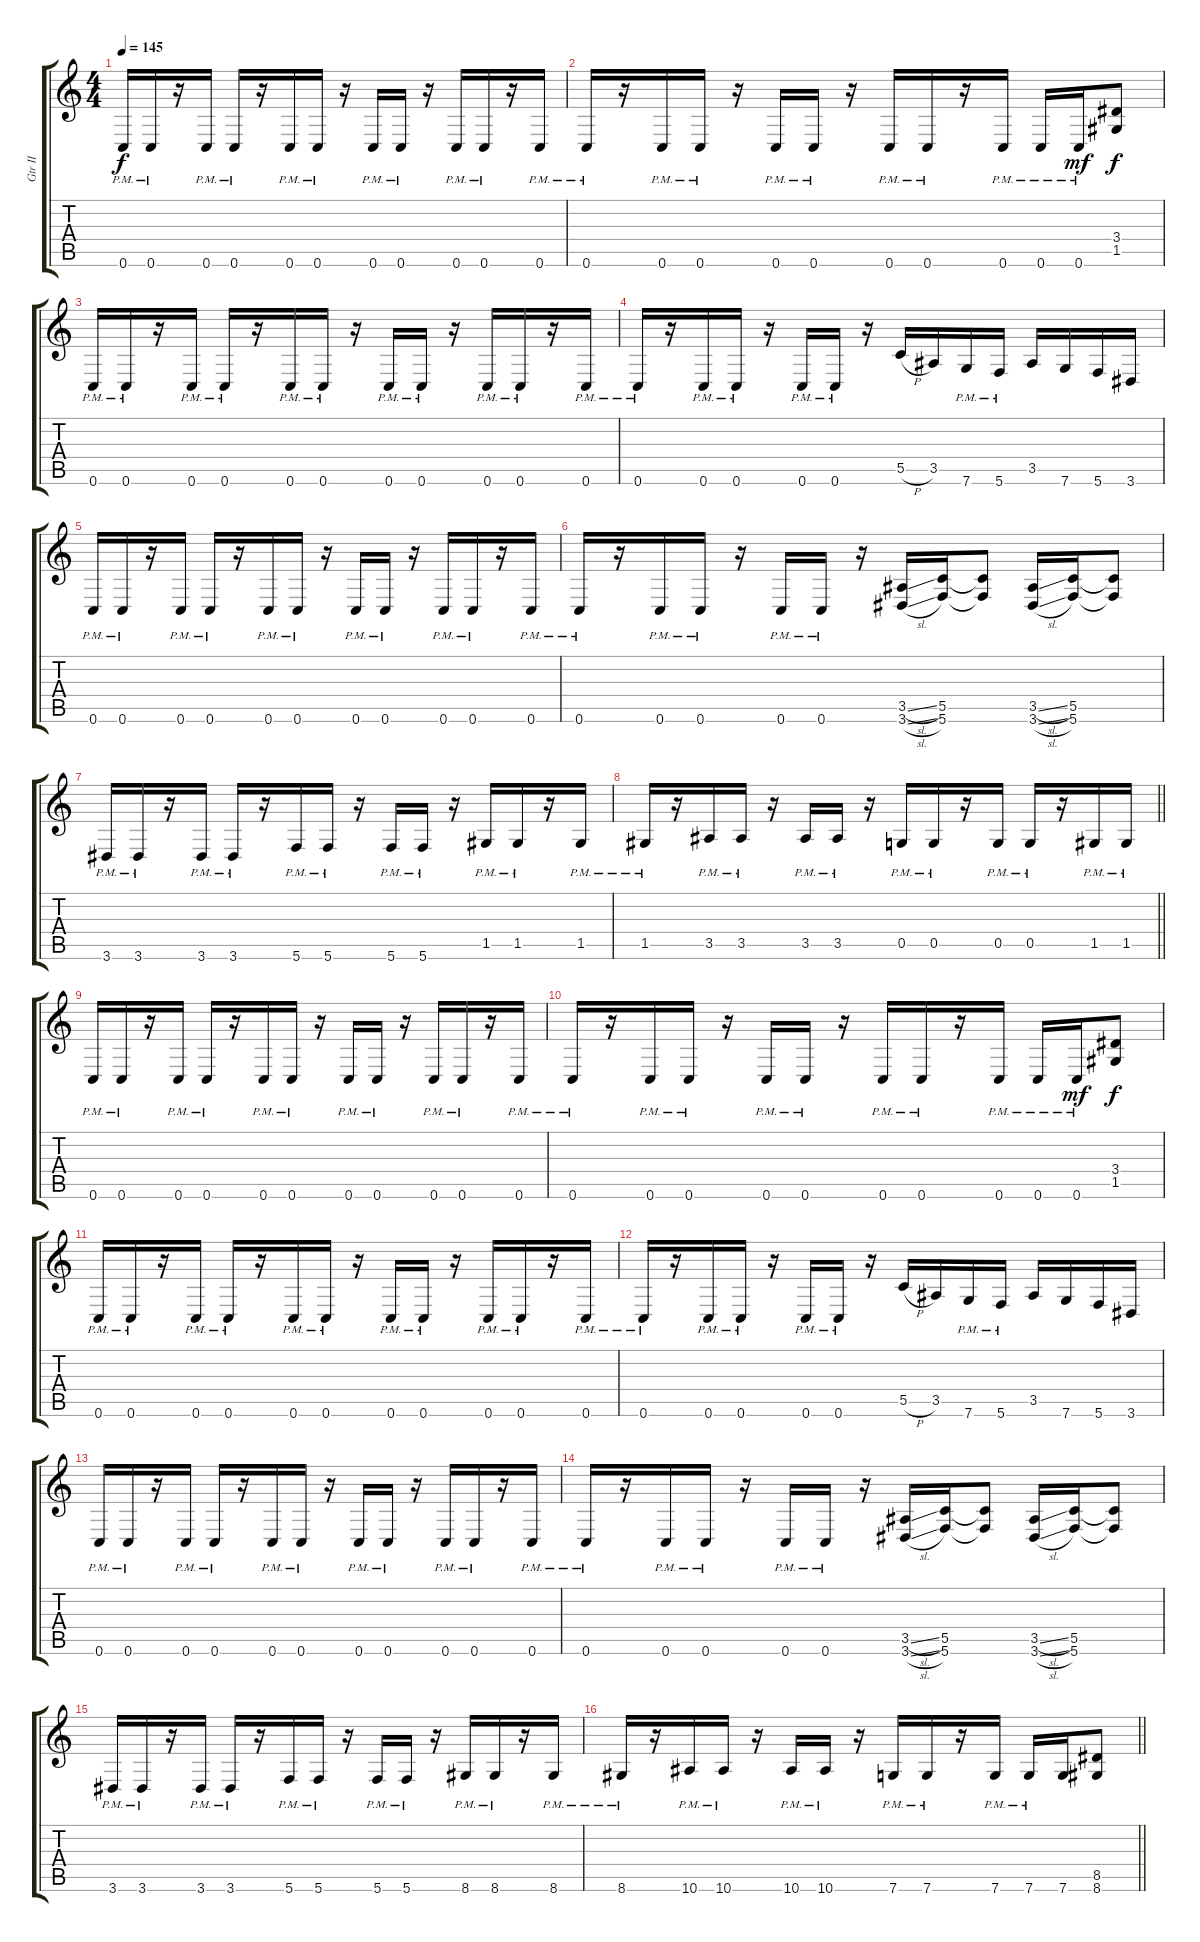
\track ("Gtr II" "Gtr II") {instrument overdrivenguitar}
\staff {score tabs}
\tuning (D4 A3 F3 C3 G2 C2) {hide}
\ts (4 4)
\tempo 145
\clef g2
\ks c
0.6{pm}.16{dy f} 0.6{pm}.16 r.16 0.6{pm}.16 0.6{pm}.16 r.16 0.6{pm}.16 0.6{pm}.16 r.16 0.6{pm}.16 0.6{pm}.16 r.16 0.6{pm}.16 0.6{pm}.16 r.16 0.6{pm}.16 |
0.6{pm}.16 r.16 0.6{pm}.16 0.6{pm}.16 r.16 0.6{pm}.16 0.6{pm}.16 r.16 0.6{pm}.16 0.6{pm}.16 r.16 0.6{pm}.16 0.6{pm}.16 0.6{pm}.16{dy mf} (3.4 1.5).8{dy f} |
0.6{pm}.16 0.6{pm}.16 r.16 0.6{pm}.16 0.6{pm}.16 r.16 0.6{pm}.16 0.6{pm}.16 r.16 0.6{pm}.16 0.6{pm}.16 r.16 0.6{pm}.16 0.6{pm}.16 r.16 0.6{pm}.16 |
0.6{pm}.16 r.16 0.6{pm}.16 0.6{pm}.16 r.16 0.6{pm}.16 0.6{pm}.16 r.16 5.5{h}.16 3.5.16 7.6{pm}.16 5.6{pm}.16 3.5.16 7.6.16 5.6.16 3.6.16 |
0.6{pm}.16 0.6{pm}.16 r.16 0.6{pm}.16 0.6{pm}.16 r.16 0.6{pm}.16 0.6{pm}.16 r.16 0.6{pm}.16 0.6{pm}.16 r.16 0.6{pm}.16 0.6{pm}.16 r.16 0.6{pm}.16 |
0.6{pm}.16 r.16 0.6{pm}.16 0.6{pm}.16 r.16 0.6{pm}.16 0.6{pm}.16 r.16 (3.5{sl} 3.6{sl}).16 (5.5 5.6).16 (5.5{t} 5.6{t}).8 (3.5{sl} 3.6{sl}).16 (5.5 5.6).16 (5.5{t} 5.6{t}).8 |
3.6{pm}.16 3.6{pm}.16 r.16 3.6{pm}.16 3.6{pm}.16 r.16 5.6{pm}.16 5.6{pm}.16 r.16 5.6{pm}.16 5.6{pm}.16 r.16 1.5{pm}.16 1.5{pm}.16 r.16 1.5{pm}.16 |
\barLineRight lightlight
1.5{pm}.16 r.16 3.5{pm}.16 3.5{pm}.16 r.16 3.5{pm}.16 3.5{pm}.16 r.16 0.5{pm}.16 0.5{pm}.16 r.16 0.5{pm}.16 0.5{pm}.16 r.16 1.5{pm}.16 1.5{pm}.16 |
0.6{pm}.16 0.6{pm}.16 r.16 0.6{pm}.16 0.6{pm}.16 r.16 0.6{pm}.16 0.6{pm}.16 r.16 0.6{pm}.16 0.6{pm}.16 r.16 0.6{pm}.16 0.6{pm}.16 r.16 0.6{pm}.16 |
0.6{pm}.16 r.16 0.6{pm}.16 0.6{pm}.16 r.16 0.6{pm}.16 0.6{pm}.16 r.16 0.6{pm}.16 0.6{pm}.16 r.16 0.6{pm}.16 0.6{pm}.16 0.6{pm}.16{dy mf} (3.4 1.5).8{dy f} |
0.6{pm}.16 0.6{pm}.16 r.16 0.6{pm}.16 0.6{pm}.16 r.16 0.6{pm}.16 0.6{pm}.16 r.16 0.6{pm}.16 0.6{pm}.16 r.16 0.6{pm}.16 0.6{pm}.16 r.16 0.6{pm}.16 |
0.6{pm}.16 r.16 0.6{pm}.16 0.6{pm}.16 r.16 0.6{pm}.16 0.6{pm}.16 r.16 5.5{h}.16 3.5.16 7.6{pm}.16 5.6{pm}.16 3.5.16 7.6.16 5.6.16 3.6.16 |
0.6{pm}.16 0.6{pm}.16 r.16 0.6{pm}.16 0.6{pm}.16 r.16 0.6{pm}.16 0.6{pm}.16 r.16 0.6{pm}.16 0.6{pm}.16 r.16 0.6{pm}.16 0.6{pm}.16 r.16 0.6{pm}.16 |
0.6{pm}.16 r.16 0.6{pm}.16 0.6{pm}.16 r.16 0.6{pm}.16 0.6{pm}.16 r.16 (3.5{sl} 3.6{sl}).16 (5.5 5.6).16 (5.5{t} 5.6{t}).8 (3.5{sl} 3.6{sl}).16 (5.5 5.6).16 (5.5{t} 5.6{t}).8 |
3.6{pm}.16 3.6{pm}.16 r.16 3.6{pm}.16 3.6{pm}.16 r.16 5.6{pm}.16 5.6{pm}.16 r.16 5.6{pm}.16 5.6{pm}.16 r.16 8.6{pm}.16 8.6{pm}.16 r.16 8.6{pm}.16 |
\barLineRight lightlight
8.6{pm}.16 r.16 10.6{pm}.16 10.6{pm}.16 r.16 10.6{pm}.16 10.6{pm}.16 r.16 7.6{pm}.16 7.6{pm}.16 r.16 7.6{pm}.16 7.6{pm}.16 7.6.16 (8.5 8.6).8
